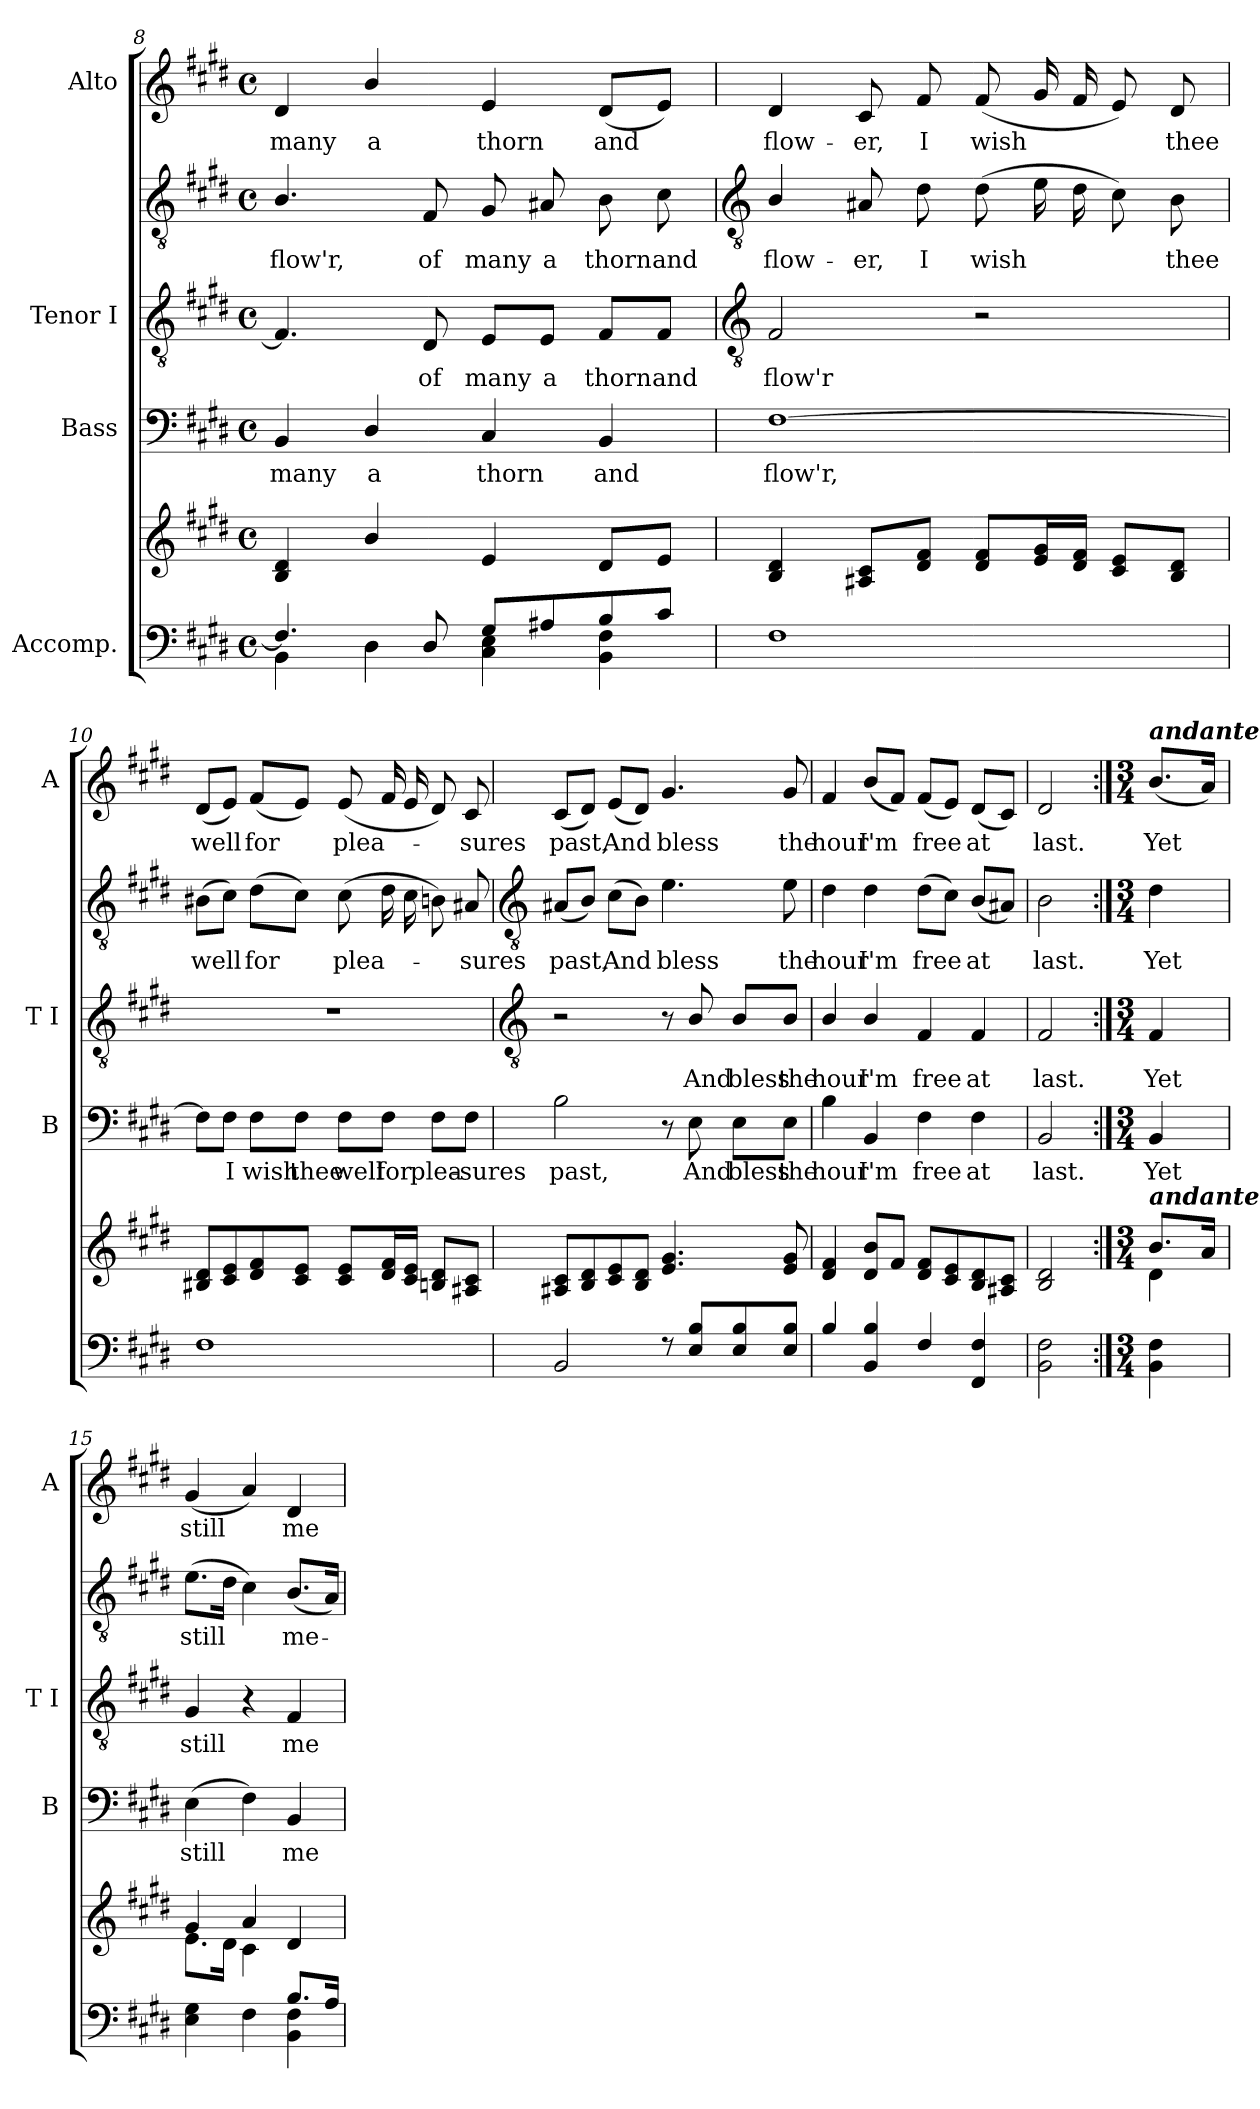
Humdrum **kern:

**kern	**kern	**kern	**text	**kern	**text	**kern	**text	**kern	**text
*part4	*part4	*part3	*part3	*part2	*part2	*part2	*part2	*part1	*part1
*staff6	*staff5	*staff4	*staff4	*staff3	*staff3	*staff2	*staff2	*staff1	*staff1
*I"Accomp.	*	*I"Bass	*	*I"Tenor I	*	*	*	*I"Alto	*
*	*	*I'B	*	*I'T I	*	*	*	*I'A	*
*clefF4	*clefG2	*clefF4	*	*clefGv2	*	*clefGv2	*	*clefG2	*
*k[f#c#g#d#]	*k[f#c#g#d#]	*k[f#c#g#d#]	*	*k[f#c#g#d#]	*	*k[f#c#g#d#]	*	*k[f#c#g#d#]	*
*E:	*E:	*E:	*	*E:	*	*E:	*	*E:	*
*M4/4	*M4/4	*M4/4	*	*M4/4	*	*M4/4	*	*M4/4	*
*met(c)	*met(c)	*met(c)	*	*met(c)	*	*met(c)	*	*met(c)	*
=8	=8	=8	=8	=8	=8	=8	=8	=8	=8
*^	*^	*	*	*	*	*	*	*	*
!	!	!	!	!	!LO:LY:b	!	!	!	!LO:LY:b	!	!LO:LY:b
4.F#/]	4BB\	4B/ 4d#/	2ryy	4BB	many	4.F#]	.	4.B/	flow'r,	4d#	many
!	!	!	!	!	!LO:LY:b	!	!	!	!	!	!LO:LY:b
.	4D#\	4b/	.	4D#/	a	.	.	.	.	4b/	a
!	!	!	!	!	!	!	!LO:LY:b	!	!LO:LY:b	!	!
8D#/	.	.	.	.	.	8D#	of	8F#	of	.	.
!	!	!	!	!	!LO:LY:b	!	!LO:LY:b	!	!LO:LY:b	!	!LO:LY:b
8G#/L	4C#\ 4E\	4e/	8ryy	4C#	thorn	8E/L	many	8G#	many	4e	thorn
!	!	!	!	!	!	!	!LO:LY:b	!	!LO:LY:b	!	!
8A#X/	.	.	4.ryy	.	.	8E/J	a	8A#X	a	.	.
!	!	!	!	!	!LO:LY:b	!	!LO:LY:b	!	!LO:LY:b	!	!LO:LY:b
8B/	4BB\ 4F#\	8d#/L	.	4BB	and	8F#/L	thorn	8B	thorn	(<8d#L	and
!	!	!	!	!	!	!	!LO:LY:b	!	!LO:LY:b	!	!
8c#/J	.	8e/J	.	.	.	8F#/J	and	8c#	and	8eJ)	.
*v	*v	*	*	*	*	*	*	*	*	*	*
*	*v	*v	*	*	*	*	*	*	*	*
!!LO:LB:g=z
=9	=9	=9	=9	=9	=9	=9	=9	=9	=9
*	*	*	*	*clefGv2	*	*clefGv2	*	*	*
!	!	!	!LO:LY:b	!	!LO:LY:b	!	!LO:LY:b	!	!LO:LY:b
1F#	4B 4d#	[1F#	flow'r,	2F#	flow'r	4B/	flow-	4d#	flow-
!	!	!	!	!	!	!	!LO:LY:b	!	!LO:LY:b
.	8A#X 8c#L	.	.	.	.	8A#X	-er,	8c#	-er,
!	!	!	!	!	!	!	!LO:LY:b	!	!LO:LY:b
.	8d# 8f#J	.	.	.	.	8d#	I	8f#	I
!	!	!	!	!	!	!	!LO:LY:b	!	!LO:LY:b
.	8d# 8f#L	.	.	2r	.	(>8d#L	wish	(<8f#L	wish
.	16e 16g#L	.	.	.	.	16eL	.	16g#L	.
.	16d# 16f#JJ	.	.	.	.	16d#	.	16f#	.
.	8c# 8eL	.	.	.	.	8c#J)	.	8eJ)	.
!	!	!	!	!	!	!	!LO:LY:b	!	!LO:LY:b
.	8B 8d#J	.	.	.	.	8B	thee	8d#	thee
=10	=10	=10	=10	=10	=10	=10	=10	=10	=10
!	!	!	!	!	!	!	!LO:LY:b	!	!LO:LY:b
1F#	8B#X 8d#L	8F#\L]	.	1r	.	(>8B#XL	well	(<8d#L	well
!	!	!	!LO:LY:b	!	!	!	!	!	!
.	8c# 8e	8F#\J	I	.	.	8c#J)	.	8eJ)	.
!	!	!	!LO:LY:b	!	!	!	!LO:LY:b	!	!LO:LY:b
.	8d# 8f#	8F#\L	wish	.	.	(>8d#L	for	(<8f#L	for
!	!	!	!LO:LY:b	!	!	!	!	!	!
.	8c# 8eJ	8F#\J	thee	.	.	8c#J)	.	8eJ)	.
!	!	!	!LO:LY:b	!	!	!	!LO:LY:b	!	!LO:LY:b
.	8c# 8eL	8F#\L	well	.	.	(>8c#L	plea-	(<8eL	plea-
!	!	!	!LO:LY:b	!	!	!	!	!	!
.	16d# 16f#L	8F#\J	for	.	.	16d#L	.	16f#L	.
.	16c# 16eJJ	.	.	.	.	16c#	.	16e	.
!	!	!	!LO:LY:b	!	!	!	!	!	!
.	8Bn 8d#L	8F#\L	plea-	.	.	8BnJ)	.	8d#J)	.
!	!	!	!LO:LY:b	!	!	!	!LO:LY:b	!	!LO:LY:b
.	8A#X 8c#J	8F#\J	-sures	.	.	8A#X	sures	8c#	sures
!!LO:LB:g=z
=11	=11	=11	=11	=11	=11	=11	=11	=11	=11
*	*	*	*	*clefGv2	*	*clefGv2	*	*	*
*^	*^	*	*	*	*	*	*	*	*
!	!	!	!	!	!LO:LY:b	!	!	!	!LO:LY:b	!	!LO:LY:b
2BB	1ryy	8A#X 8c#L	1ryy	2B	past,	2r	.	(<8A#XL	past,	(<8c#L	past,
.	.	8B 8d#	.	.	.	.	.	8BJ)	.	8d#J)	.
!	!	!	!	!	!	!	!	!	!LO:LY:b	!	!LO:LY:b
.	.	8c# 8e	.	.	.	.	.	(>8c#L	And	(<8eL	And
.	.	8B 8d#J	.	.	.	.	.	8BJ)	.	8d#J)	.
!	!	!	!	!	!	!	!	!	!LO:LY:b	!	!LO:LY:b
8r	.	4.e 4.g#	.	8r	.	8r	.	4.e	bless	4.g#	bless
!	!	!	!	!	!LO:LY:b	!	!LO:LY:b	!	!	!	!
8E 8BL	.	.	.	8E	And	8B/	And	.	.	.	.
!	!	!	!	!	!LO:LY:b	!	!LO:LY:b	!	!	!	!
8E 8B	.	.	.	8E\L	bless	8B/L	bless	.	.	.	.
!	!	!	!	!	!LO:LY:b	!	!LO:LY:b	!	!LO:LY:b	!	!LO:LY:b
8E 8BJ	.	8e 8g#	.	8E\J	the	8B/J	the	8e	the	8g#	the
=12	=12	=12	=12	=12	=12	=12	=12	=12	=12	=12	=12
!	!	!	!	!	!LO:LY:b	!	!LO:LY:b	!	!LO:LY:b	!	!LO:LY:b
4B	1ryy	4d# 4f#	1ryy	4B	hour	4B/	hour	4d#	hour	4f#	hour
!	!	!	!	!	!LO:LY:b	!	!LO:LY:b	!	!LO:LY:b	!	!LO:LY:b
4BB 4B	.	8d# 8bL	.	4BB	I'm	4B/	I'm	4d#	I'm	(<8bL	I'm
.	.	8f#J	.	.	.	.	.	.	.	8f#J)	.
!	!	!	!	!	!LO:LY:b	!	!LO:LY:b	!	!LO:LY:b	!	!LO:LY:b
4F#	.	8d# 8f#L	.	4F#	free	4F#	free	(>8d#L	free	(<8f#L	free
.	.	8c# 8e	.	.	.	.	.	8c#J)	.	8eJ)	.
!	!	!	!	!	!LO:LY:b	!	!LO:LY:b	!	!LO:LY:b	!	!LO:LY:b
4FF# 4F#	.	8B 8d#	.	4F#	at	4F#	at	(<8BL	at	(<8d#L	at
.	.	8A#X 8c#J	.	.	.	.	.	8A#XJ)	.	8c#J)	.
=13	=13	=13	=13	=13	=13	=13	=13	=13	=13	=13	=13
!	!	!	!	!	!LO:LY:b	!	!LO:LY:b	!	!LO:LY:b	!	!LO:LY:b
2BB 2F#	2ryy	2B 2d#	2ryy	2BB	last.	2F#	last.	2B	last.	2d#	last.
=14:|!	=14:|!	=14:|!	=14:|!	=14:|!	=14:|!	=14:|!	=14:|!	=14:|!	=14:|!	=14:|!	=14:|!
*M3/4	*	*M3/4	*	*M3/4	*	*M3/4	*	*M3/4	*	*M3/4	*
*	*	*MM69	*	*	*	*	*	*	*	*	*
!	!	!	!	!	!	!	!	!	!	!LO:TX:a:Bi:t=andante	!
!	!	!LO:TX:a:Bi:t=andante	!	!	!	!	!	!	!	!	!
!	!	!	!	!	!LO:LY:b	!	!LO:LY:b	!	!LO:LY:b	!	!LO:LY:b
4ryy	4BB\ 4F#\	8.bL	4d#\	4BB	Yet	4F#	Yet	4d#	Yet	(<8.bL	Yet
.	.	16aJ	.	.	.	.	.	.	.	16aJ)	.
=15	=15	=15	=15	=15	=15	=15	=15	=15	=15	=15	=15
!	!	!	!	!	!LO:LY:b	!	!LO:LY:b	!	!LO:LY:b	!	!LO:LY:b
2ryy	4E\ 4G#\	4g#	8.e\L	(>4E	still	4G#	still	(>8.eL	still	(<4g#	still
.	.	.	16d#\J	.	.	.	.	16d#J	.	.	.
.	4F#\	4a	4c#\	4F#)	.	4r	.	4c#)	.	4a)	.
!	!	!	!	!	!LO:LY:b	!	!LO:LY:b	!	!LO:LY:b	!	!LO:LY:b
8.B/L	4BB\ 4F#\	4d#	4ryy	4BB	me-	4F#	me-	(<8.BL	me-	4d#	me-
16A/J	.	.	.	.	.	.	.	16AJ)	.	.	.
*v	*v	*	*	*	*	*	*	*	*	*	*
*	*v	*v	*	*	*	*	*	*	*	*
=	=	=	=	=	=	=	=	=	=
*-	*-	*-	*-	*-	*-	*-	*-	*-	*-
